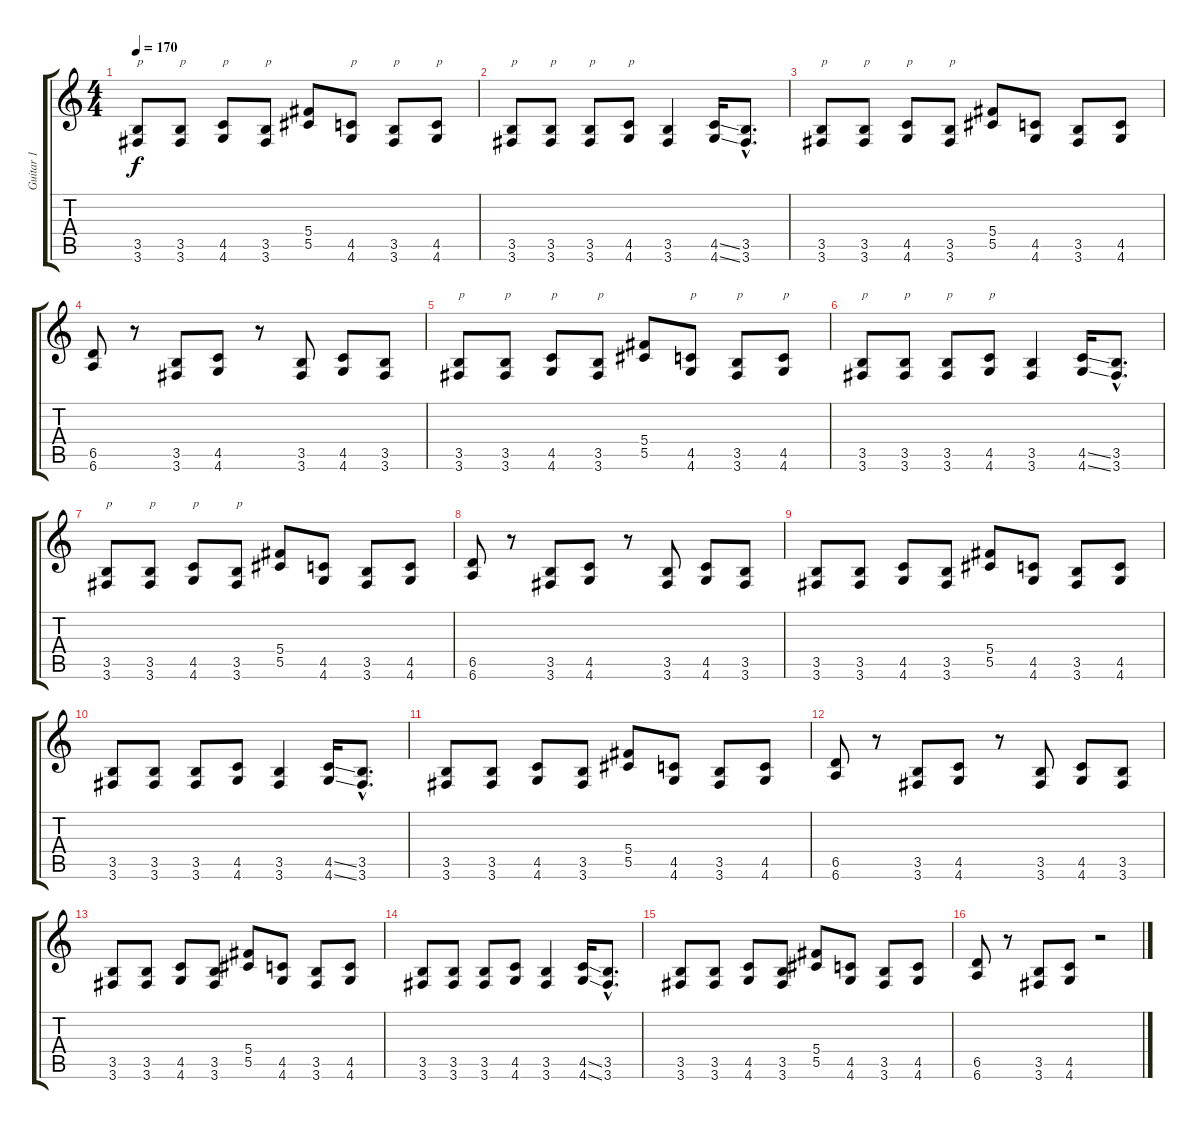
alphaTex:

\track ("Guitar 1" "Guitar 1") {instrument distortionguitar}
\staff {score tabs}
\tuning (Eb4 Bb3 Gb3 Db3 Ab2 Eb2) {hide}
\ts (4 4)
\tempo 170
\clef g2
\ks c
(3.5 3.6).8{txt "p" dy f} (3.5 3.6).8{txt "p"} (4.5 4.6).8{txt "p"} (3.5 3.6).8{txt "p"} (5.4 5.5).8 (4.5 4.6).8{txt "p"} (3.5 3.6).8{txt "p"} (4.5 4.6).8{txt "p"} |
(3.5 3.6).8{txt "p"} (3.5 3.6).8{txt "p"} (3.5 3.6).8{txt "p"} (4.5 4.6).8{txt "p"} (3.5 3.6).4 (4.5{ss} 4.6{ss}).16 (3.5{hac} 3.6{hac}).8{d} |
(3.5 3.6).8{txt "p"} (3.5 3.6).8{txt "p"} (4.5 4.6).8{txt "p"} (3.5 3.6).8{txt "p"} (5.4 5.5).8 (4.5 4.6).8 (3.5 3.6).8 (4.5 4.6).8 |
(6.5 6.6).8 r.8 (3.5 3.6).8 (4.5 4.6).8 r.8 (3.5 3.6).8 (4.5 4.6).8 (3.5 3.6).8 |
(3.5 3.6).8{txt "p"} (3.5 3.6).8{txt "p"} (4.5 4.6).8{txt "p"} (3.5 3.6).8{txt "p"} (5.4 5.5).8 (4.5 4.6).8{txt "p"} (3.5 3.6).8{txt "p"} (4.5 4.6).8{txt "p"} |
(3.5 3.6).8{txt "p"} (3.5 3.6).8{txt "p"} (3.5 3.6).8{txt "p"} (4.5 4.6).8{txt "p"} (3.5 3.6).4 (4.5{ss} 4.6{ss}).16 (3.5{hac} 3.6{hac}).8{d} |
(3.5 3.6).8{txt "p"} (3.5 3.6).8{txt "p"} (4.5 4.6).8{txt "p"} (3.5 3.6).8{txt "p"} (5.4 5.5).8 (4.5 4.6).8 (3.5 3.6).8 (4.5 4.6).8 |
(6.5 6.6).8 r.8 (3.5 3.6).8 (4.5 4.6).8 r.8 (3.5 3.6).8 (4.5 4.6).8 (3.5 3.6).8 |
(3.5 3.6).8 (3.5 3.6).8 (4.5 4.6).8 (3.5 3.6).8 (5.4 5.5).8 (4.5 4.6).8 (3.5 3.6).8 (4.5 4.6).8 |
(3.5 3.6).8 (3.5 3.6).8 (3.5 3.6).8 (4.5 4.6).8 (3.5 3.6).4 (4.5{ss} 4.6{ss}).16 (3.5{hac} 3.6{hac}).8{d} |
(3.5 3.6).8 (3.5 3.6).8 (4.5 4.6).8 (3.5 3.6).8 (5.4 5.5).8 (4.5 4.6).8 (3.5 3.6).8 (4.5 4.6).8 |
(6.5 6.6).8 r.8 (3.5 3.6).8 (4.5 4.6).8 r.8 (3.5 3.6).8 (4.5 4.6).8 (3.5 3.6).8 |
(3.5 3.6).8 (3.5 3.6).8 (4.5 4.6).8 (3.5 3.6).8 (5.4 5.5).8 (4.5 4.6).8 (3.5 3.6).8 (4.5 4.6).8 |
(3.5 3.6).8 (3.5 3.6).8 (3.5 3.6).8 (4.5 4.6).8 (3.5 3.6).4 (4.5{ss} 4.6{ss}).16 (3.5{hac} 3.6{hac}).8{d} |
(3.5 3.6).8 (3.5 3.6).8 (4.5 4.6).8 (3.5 3.6).8 (5.4 5.5).8 (4.5 4.6).8 (3.5 3.6).8 (4.5 4.6).8 |
(6.5 6.6).8 r.8 (3.5 3.6).8 (4.5 4.6).8 r.2
